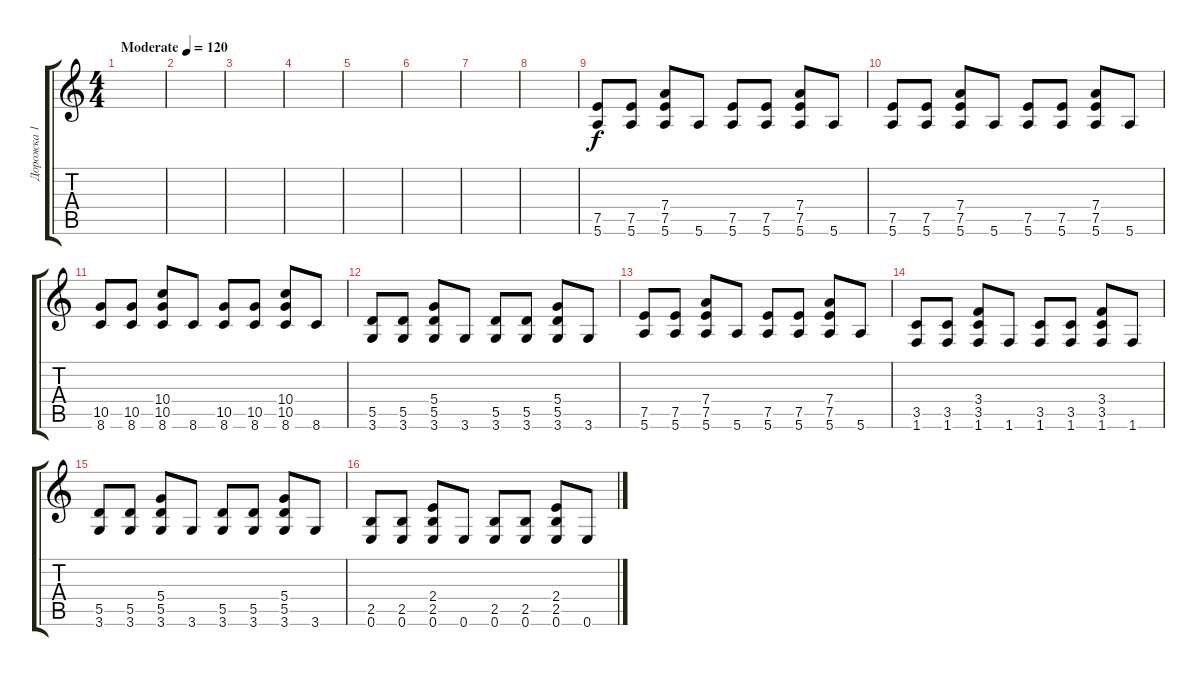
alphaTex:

\track ("Дорожка 1" "Дорожка 1") {instrument distortionguitar}
\staff {score tabs}
\tuning (E4 B3 G3 D3 A2 E2) {hide}
\ts (4 4)
\tempo (120 "Moderate")
\clef g2
\ks c
|
|
|
|
|
|
|
|
(7.5 5.6).8 (7.5 5.6).8 (7.4 7.5 5.6).8 5.6.8 (7.5 5.6).8 (7.5 5.6).8 (7.4 7.5 5.6).8 5.6.8 |
(7.5 5.6).8 (7.5 5.6).8 (7.4 7.5 5.6).8 5.6.8 (7.5 5.6).8 (7.5 5.6).8 (7.4 7.5 5.6).8 5.6.8 |
(10.5 8.6).8 (10.5 8.6).8 (10.4 10.5 8.6).8 8.6.8 (10.5 8.6).8 (10.5 8.6).8 (10.4 10.5 8.6).8 8.6.8 |
(5.5 3.6).8 (5.5 3.6).8 (5.4 5.5 3.6).8 3.6.8 (5.5 3.6).8 (5.5 3.6).8 (5.4 5.5 3.6).8 3.6.8 |
(7.5 5.6).8 (7.5 5.6).8 (7.4 7.5 5.6).8 5.6.8 (7.5 5.6).8 (7.5 5.6).8 (7.4 7.5 5.6).8 5.6.8 |
(3.5 1.6).8 (3.5 1.6).8 (3.4 3.5 1.6).8 1.6.8 (3.5 1.6).8 (3.5 1.6).8 (3.4 3.5 1.6).8 1.6.8 |
(5.5 3.6).8 (5.5 3.6).8 (5.4 5.5 3.6).8 3.6.8 (5.5 3.6).8 (5.5 3.6).8 (5.4 5.5 3.6).8 3.6.8 |
(2.5 0.6).8 (2.5 0.6).8 (2.4 2.5 0.6).8 0.6.8 (2.5 0.6).8 (2.5 0.6).8 (2.4 2.5 0.6).8 0.6.8
